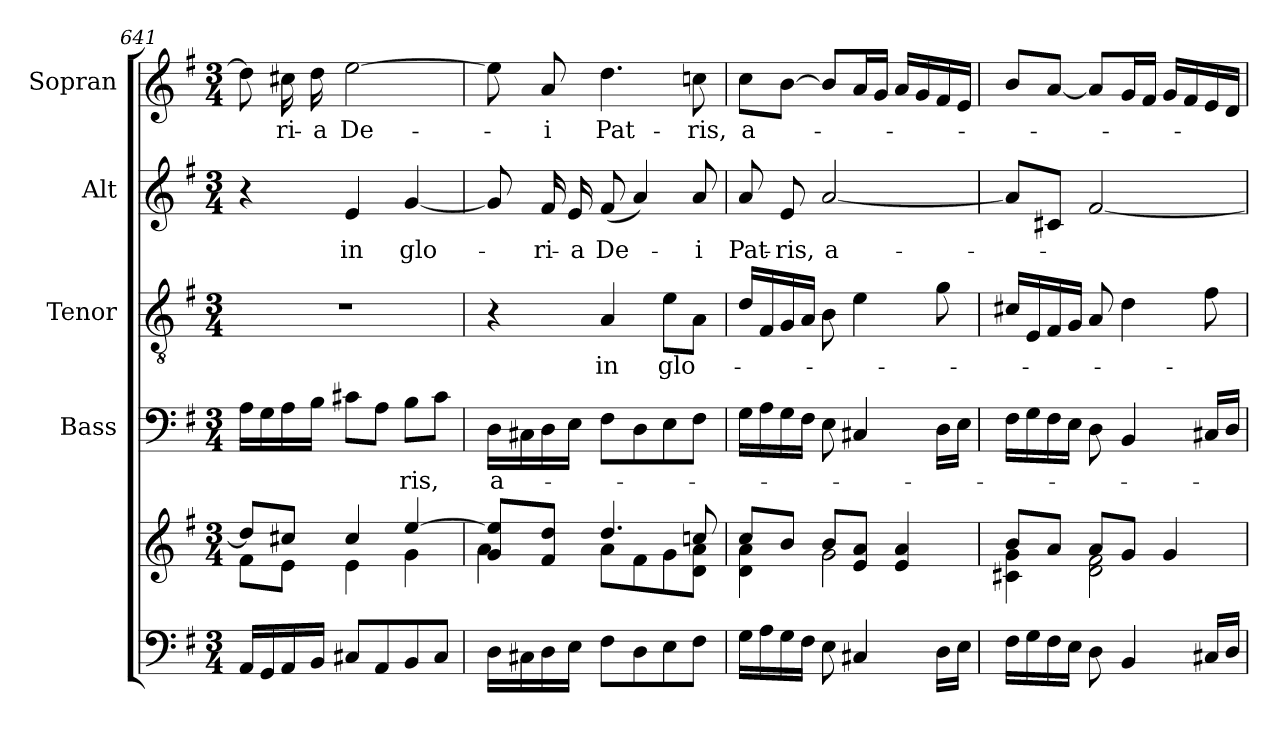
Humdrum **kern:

**kern	**kern	**kern	**text	**kern	**text	**kern	**text	**kern	**text
*part5	*part5	*part4	*part4	*part3	*part3	*part2	*part2	*part1	*part1
*staff6	*staff5	*staff4	*staff4	*staff3	*staff3	*staff2	*staff2	*staff1	*staff1
*	*	*I"Bass	*	*I"Tenor	*	*I"Alt	*	*I"Sopran	*
*	*	*I'B.	*	*I'T.	*	*I'A.	*	*I'S.	*
!!LO:PB:g=z
*clefF4	*clefG2	*clefF4	*	*clefGv2	*	*clefG2	*	*clefG2	*
*k[f#]	*k[f#]	*k[f#]	*	*k[f#]	*	*k[f#]	*	*k[f#]	*
*G:	*G:	*G:	*	*G:	*	*G:	*	*G:	*
*M3/4	*M3/4	*M3/4	*	*M3/4	*	*M3/4	*	*M3/4	*
=641	=641	=641	=641	=641	=641	=641	=641	=641	=641
*	*^	*	*	*	*	*	*	*	*
16AA/LL	8dd/L]	8f#\L	16A\LL	.	2.r	.	4r	.	8dd\]	.
16GG/	.	.	16G\	.	.	.	.	.	.	.
!	!	!	!	!	!	!	!	!	!	!LO:LY:b
16AA/	8cc#X/J	8e\J	16A\	.	.	.	.	.	16cc#X\	-ri-
!	!	!	!	!	!	!	!	!	!	!LO:LY:b
16BB/JJ	.	.	16B\JJ	.	.	.	.	.	16dd\	-a
!	!	!	!	!	!	!	!	!LO:LY:b	!	!LO:LY:b
8C#X/L	4cc#/	4e\	8c#X\L	.	.	.	4e/	in	[2ee\	De-
8AA/	.	.	8A\J	.	.	.	.	.	.	.
!	!	!	!	!LO:LY:b	!	!	!	!LO:LY:b	!	!
8BB/	[>4ee/	4g\	8B\L	-ris,	.	.	[4g/	glo-	.	.
8C#/J	.	.	8c#\J	.	.	.	.	.	.	.
=642	=642	=642	=642	=642	=642	=642	=642	=642	=642	=642
!	!	!	!	!LO:LY:b	!	!	!	!	!	!
16D\LL	8g/ 8ee/]L	4a\	16D\LL	a-	4r	.	8g/]	.	8ee\]	.
16C#X\	.	.	16C#X\	.	.	.	.	.	.	.
!	!	!	!	!	!	!	!	!LO:LY:b	!	!LO:LY:b
16D\	8f#/ 8dd/J	.	16D\	.	.	.	16f#/	-ri-	8a/	-i
!	!	!	!	!	!	!	!	!LO:LY:b	!	!
16E\JJ	.	.	16E\JJ	.	.	.	16e/	-a	.	.
!	!	!	!	!	!	!LO:LY:b	!	!LO:LY:b	!	!LO:LY:b
8F#\L	4.dd/	8a\L	8F#\L	.	4A/	in	(<8f#/	De-	4.dd\	Pat-
8D\	.	8f#\	8D\	.	.	.	4a/)	.	.	.
!	!	!	!	!	!	!LO:LY:b	!	!	!	!
8E\	.	8g\	8E\	.	8e\L	glo-	.	.	.	.
!	!	!	!	!	!	!	!	!LO:LY:b	!	!LO:LY:b
8F#\J	8ccn/	8d\ 8a\J	8F#\J	.	8A\J	.	8a/	-i	8ccn\	-ris,
=643	=643	=643	=643	=643	=643	=643	=643	=643	=643	=643
!	!	!	!	!	!	!	!	!LO:LY:b	!	!LO:LY:b
16G\LL	8cc/L	4d\ 4a\	16G\LL	.	16d/LL	.	8a/	Pat-	8cc\L	a-
16A\	.	.	16A\	.	16F#/	.	.	.	.	.
!	!	!	!	!	!	!	!	!LO:LY:b	!	!
16G\	8b/J	.	16G\	.	16G/	.	8e/	-ris,	[8b\J	.
16F#\JJ	.	.	16F#\JJ	.	16A/JJ	.	.	.	.	.
!	!	!	!	!	!	!	!	!LO:LY:b	!	!
8E\	8b/L	2g\	8E\	.	8B\	.	[2a/	a-	8b/L]	.
4C#X/	8e/ 8a/J	.	4C#X/	.	4e\	.	.	.	16a/L	.
.	.	.	.	.	.	.	.	.	16g/JJ	.
.	4e/ 4a/	.	.	.	.	.	.	.	16a/LL	.
.	.	.	.	.	.	.	.	.	16g/	.
16D\LL	.	.	16D\LL	.	8g\	.	.	.	16f#/	.
16E\JJ	.	.	16E\JJ	.	.	.	.	.	16e/JJ	.
=644	=644	=644	=644	=644	=644	=644	=644	=644	=644	=644
16F#\LL	8b/L	4c#X\ 4g\	16F#\LL	.	16c#X/LL	.	8a/L]	.	8b/L	.
16G\	.	.	16G\	.	16E/	.	.	.	.	.
16F#\	8a/J	.	16F#\	.	16F#/	.	8c#X/J	.	[8a/J	.
16E\JJ	.	.	16E\JJ	.	16G/JJ	.	.	.	.	.
8D\	8a/L	2d\ 2f#\	8D\	.	8A/	.	[2f#/	.	8a/L]	.
4BB/	8g/J	.	4BB/	.	4d\	.	.	.	16g/L	.
.	.	.	.	.	.	.	.	.	16f#/JJ	.
.	4g/	.	.	.	.	.	.	.	16g/LL	.
.	.	.	.	.	.	.	.	.	16f#/	.
16C#X/LL	.	.	16C#X/LL	.	8f#\	.	.	.	16e/	.
16D/JJ	.	.	16D/JJ	.	.	.	.	.	16d/JJ	.
*	*v	*v	*	*	*	*	*	*	*	*
=	=	=	=	=	=	=	=	=	=
*-	*-	*-	*-	*-	*-	*-	*-	*-	*-
